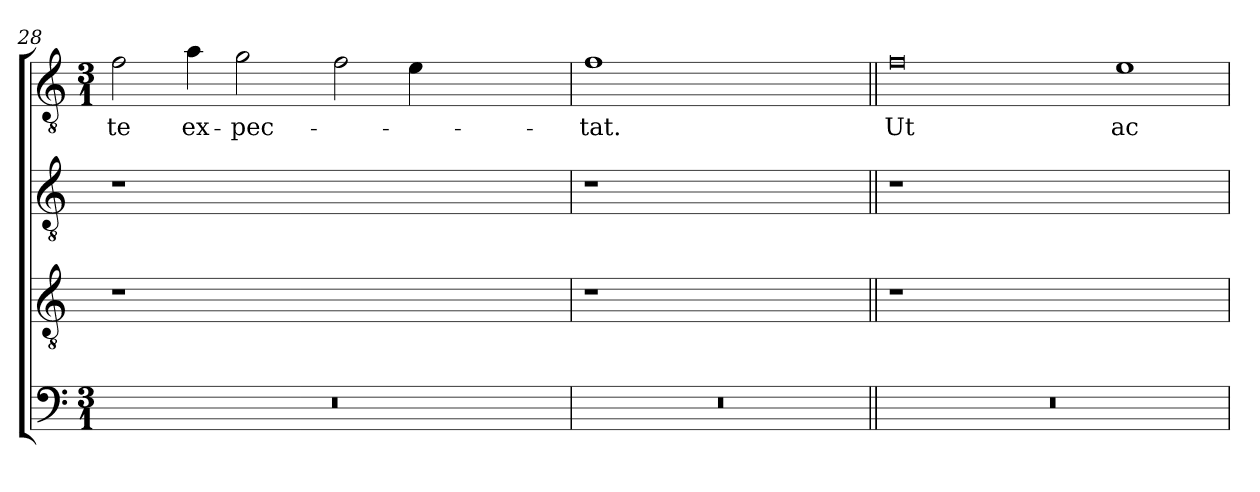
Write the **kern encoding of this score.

**kern	**kern	**kern	**kern	**text
*part4	*part3	*part2	*part1	*part1
*staff4	*staff3	*staff2	*staff1	*staff1
*clefF4	*clefGv2	*clefGv2	*clefGv2	*
*k[]	*k[]	*k[]	*k[]	*
*C:	*C:	*C:	*C:	*
*M3/1	*	*	*M3/1	*
=28	=28	=28	=28	=28
!	!	!	!	!LO:LY:b
0.r	1r	1r	2f\	te
!	!	!	!	!LO:LY:b
.	.	.	4a\	ex-
!	!	!	!	!LO:LY:b
.	.	.	2g\	-pec-
.	0ryy	0ryy	.	.
.	.	.	2f\	.
.	.	.	4e\	.
.	.	.	1ryy	.
=29	=29	=29	=29	=29
!	!	!	!	!LO:LY:b
0.r	1r	1r	1f	-tat.
.	0ryy	0ryy	0ryy	.
=30||	=30||	=30||	=30||	=30||
!	!	!	!	!LO:LY:b
0.r	1r	1r	0f	Ut
.	0ryy	0ryy	.	.
!	!	!	!	!LO:LY:b
.	.	.	1e	ac-
=	=	=	=	=
*-	*-	*-	*-	*-
